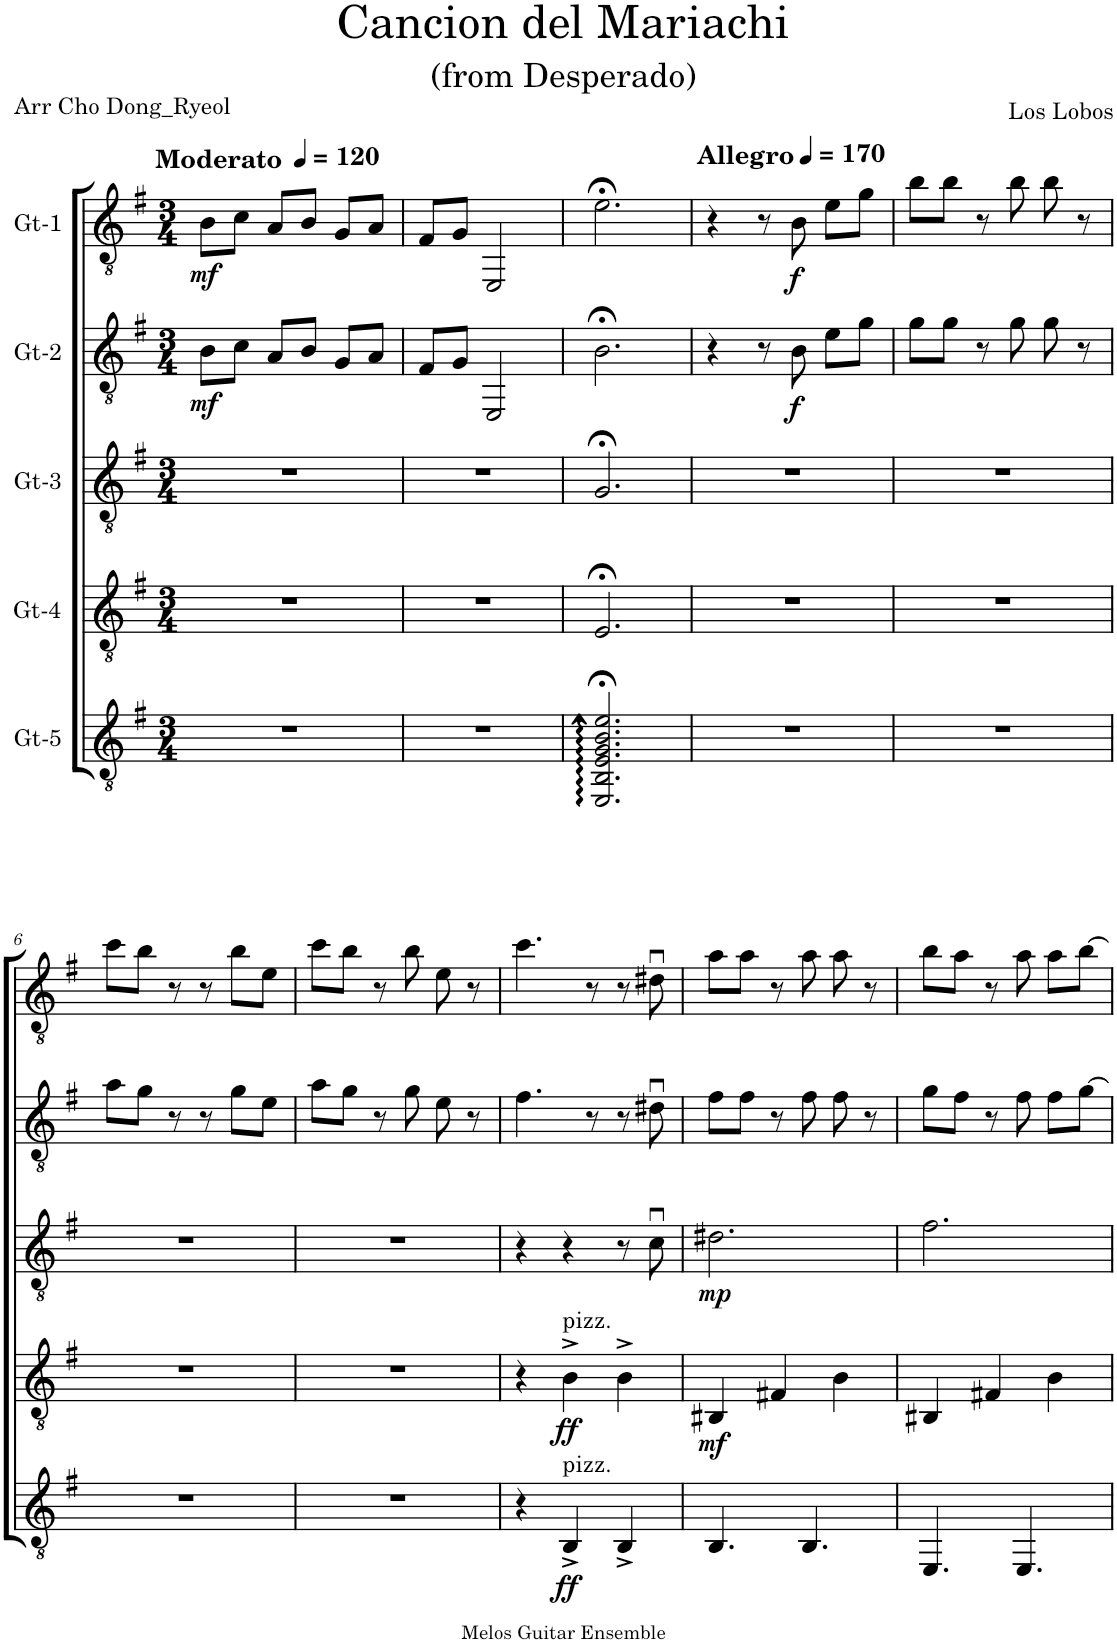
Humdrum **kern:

**kern	**dynam	**kern	**dynam	**kern	**dynam	**kern	**dynam	**kern	**dynam
*part5	*part5	*part4	*part4	*part3	*part3	*part2	*part2	*part1	*part1
*staff5	*staff5	*staff4	*staff4	*staff3	*staff3	*staff2	*staff2	*staff1	*staff1
*I"Gt-5	*	*I"Gt-4	*	*I"Gt-3	*	*I"Gt-2	*	*I"Gt-1	*
*clefGv2	*	*clefGv2	*	*clefGv2	*	*clefGv2	*	*clefGv2	*
*k[f#]	*	*k[f#]	*	*k[f#]	*	*k[f#]	*	*k[f#]	*
*M3/4	*	*M3/4	*	*M3/4	*	*M3/4	*	*M3/4	*
*MM120	*	*MM120	*	*MM120	*	*MM120	*	*MM120	*
=1	=1	=1	=1	=1	=1	=1	=1	=1	=1
!	!	!	!	!	!	!	!	!LO:TX:a:B:t=Moderato	!
!	!	!	!	!	!	!	!LO:DY:b	!	!LO:DY:b
2.r	.	2.r	.	2.r	.	8B\L	mf	8B\L	mf
.	.	.	.	.	.	8c\J	.	8c\J	.
.	.	.	.	.	.	8A/L	.	8A/L	.
.	.	.	.	.	.	8B/J	.	8B/J	.
.	.	.	.	.	.	8G/L	.	8G/L	.
.	.	.	.	.	.	8A/J	.	8A/J	.
=2	=2	=2	=2	=2	=2	=2	=2	=2	=2
2.r	.	2.r	.	2.r	.	8F#/L	.	8F#/L	.
.	.	.	.	.	.	8G/J	.	8G/J	.
.	.	.	.	.	.	2EE/	.	2EE/	.
=3	=3	=3	=3	=3	=3	=3	=3	=3	=3
2.EE/:;< 2.BB/:;< 2.E/:;< 2.G/:;< 2.B/:;< 2.e/:;<	.	2.E;</	.	2.G;</	.	2.B;<\	.	2.e;<\	.
=4	=4	=4	=4	=4	=4	=4	=4	=4	=4
*	*	*	*	*	*	*	*	*MM170	*
!	!	!	!	!	!	!	!	!LO:TX:a:B:t=Allegro	!
2.r	.	2.r	.	2.r	.	4r	.	4r	.
.	.	.	.	.	.	8r	.	8r	.
!	!	!	!	!	!	!	!LO:DY:b	!	!LO:DY:b
.	.	.	.	.	.	8B\	f	8B\	f
.	.	.	.	.	.	8e\L	.	8e\L	.
.	.	.	.	.	.	8g\J	.	8g\J	.
=5	=5	=5	=5	=5	=5	=5	=5	=5	=5
2.r	.	2.r	.	2.r	.	8g\L	.	8b\L	.
.	.	.	.	.	.	8g\J	.	8b\J	.
.	.	.	.	.	.	8r	.	8r	.
.	.	.	.	.	.	8g\	.	8b\	.
.	.	.	.	.	.	8g\	.	8b\	.
.	.	.	.	.	.	8r	.	8r	.
!!LO:LB:g=z
=6	=6	=6	=6	=6	=6	=6	=6	=6	=6
2.r	.	2.r	.	2.r	.	8a\L	.	8cc\L	.
.	.	.	.	.	.	8g\J	.	8b\J	.
.	.	.	.	.	.	8r	.	8r	.
.	.	.	.	.	.	8r	.	8r	.
.	.	.	.	.	.	8g\L	.	8b\L	.
.	.	.	.	.	.	8e\J	.	8e\J	.
=7	=7	=7	=7	=7	=7	=7	=7	=7	=7
2.r	.	2.r	.	2.r	.	8a\L	.	8cc\L	.
.	.	.	.	.	.	8g\J	.	8b\J	.
.	.	.	.	.	.	8r	.	8r	.
.	.	.	.	.	.	8g\	.	8b\	.
.	.	.	.	.	.	8e\	.	8e\	.
.	.	.	.	.	.	8r	.	8r	.
=8	=8	=8	=8	=8	=8	=8	=8	=8	=8
4r	.	4r	.	4r	.	4.f#\	.	4.cc\	.
!	!	!LO:TX:a:t=pizz.	!	!	!	!	!	!	!
!LO:TX:a:t=pizz.	!	!	!	!	!	!	!	!	!
!	!LO:DY:b	!	!LO:DY:b	!	!	!	!	!	!
4BB^/	ff	4B^\	ff	4r	.	.	.	.	.
.	.	.	.	.	.	8r	.	8r	.
4BB^/	.	4B^\	.	8r	.	8r	.	8r	.
.	.	.	.	8cu\	.	8d#Xu\	.	8d#Xu\	.
=9	=9	=9	=9	=9	=9	=9	=9	=9	=9
!	!	!	!LO:DY:b	!	!LO:DY:b	!	!	!	!
4.BB/	.	4BB#X/	mf	2.d#X\	mp	8f#\L	.	8a\L	.
.	.	.	.	.	.	8f#\J	.	8a\J	.
.	.	4F#X/	.	.	.	8r	.	8r	.
4.BB/	.	.	.	.	.	8f#\	.	8a\	.
.	.	4B\	.	.	.	8f#\	.	8a\	.
.	.	.	.	.	.	8r	.	8r	.
=10	=10	=10	=10	=10	=10	=10	=10	=10	=10
4.EE/	.	4BB#X/	.	2.f#\	.	8g\L	.	8b\L	.
.	.	.	.	.	.	8f#\J	.	8a\J	.
.	.	4F#X/	.	.	.	8r	.	8r	.
4.EE/	.	.	.	.	.	8f#\	.	8a\	.
.	.	4B\	.	.	.	8f#\L	.	8a\L	.
.	.	.	.	.	.	[8g\J	.	[8b\J	.
=	=	=	=	=	=	=	=	=	=
*-	*-	*-	*-	*-	*-	*-	*-	*-	*-
